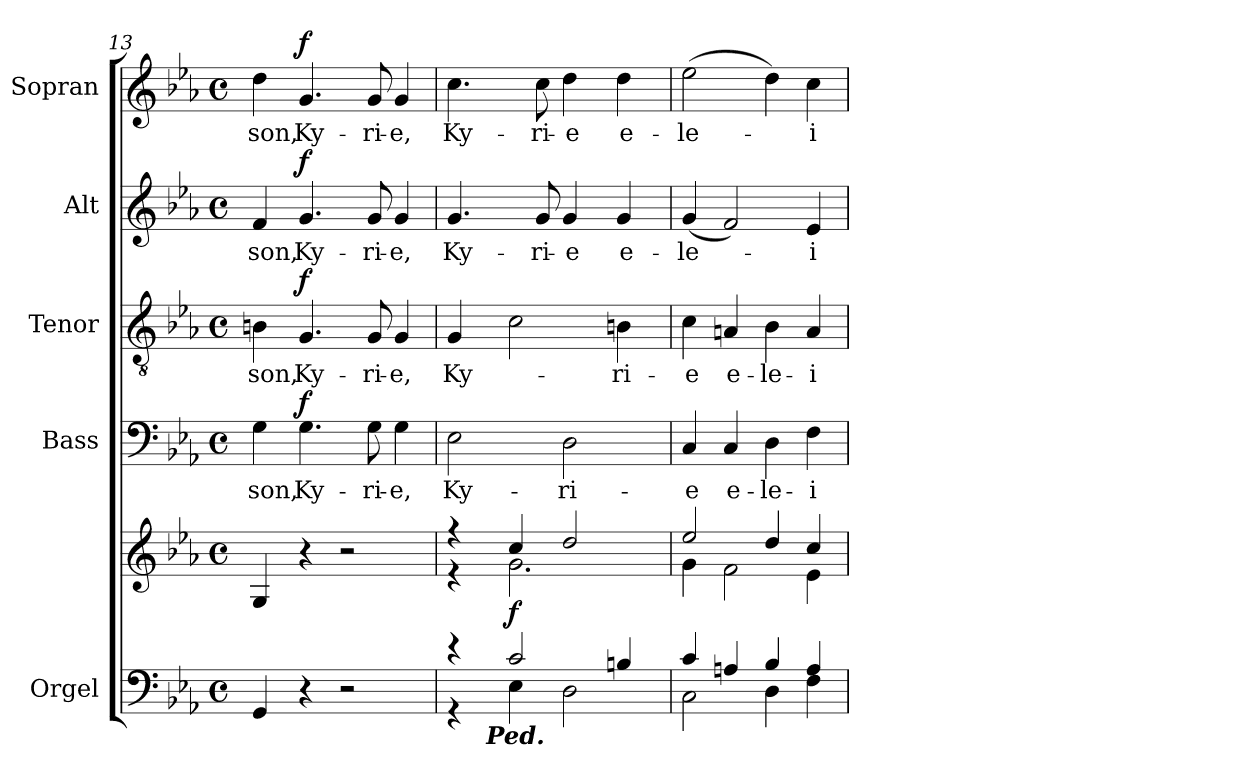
**kern	**kern	**dynam	**kern	**text	**dynam	**kern	**text	**dynam	**kern	**text	**dynam	**kern	**text	**dynam
*part5	*part5	*part5	*part4	*part4	*part4	*part3	*part3	*part3	*part2	*part2	*part2	*part1	*part1	*part1
*staff6	*staff5	*staff5/6	*staff4	*staff4	*staff4	*staff3	*staff3	*staff3	*staff2	*staff2	*staff2	*staff1	*staff1	*staff1
*I"Orgel	*	*	*I"Bass	*	*	*I"Tenor	*	*	*I"Alt	*	*	*I"Sopran	*	*
*I'Org.	*	*	*I'B.	*	*	*I'T.	*	*	*I'A.	*	*	*I'S.	*	*
*clefF4	*clefG2	*	*clefF4	*	*	*clefGv2	*	*	*clefG2	*	*	*clefG2	*	*
*k[b-e-a-]	*k[b-e-a-]	*	*k[b-e-a-]	*	*	*k[b-e-a-]	*	*	*k[b-e-a-]	*	*	*k[b-e-a-]	*	*
*E-:	*E-:	*	*E-:	*	*	*E-:	*	*	*E-:	*	*	*E-:	*	*
*M4/4	*M4/4	*	*M4/4	*	*	*M4/4	*	*	*M4/4	*	*	*M4/4	*	*
*met(c)	*met(c)	*	*met(c)	*	*	*met(c)	*	*	*met(c)	*	*	*met(c)	*	*
=13	=13	=13	=13	=13	=13	=13	=13	=13	=13	=13	=13	=13	=13	=13
!	!	!	!	!LO:LY:b	!	!	!LO:LY:b	!	!	!LO:LY:b	!	!	!LO:LY:b	!
4GG/	4G/	.	4G\	-son,	.	4Bn\	-son,	.	4f/	-son,	.	4dd\	-son,	.
!	!	!	!	!LO:LY:b	!LO:DY:a	!	!LO:LY:b	!LO:DY:a	!	!LO:LY:b	!LO:DY:a	!	!LO:LY:b	!LO:DY:a
4r	4r	.	4.G\	Ky-	f	4.G/	Ky-	f	4.g/	Ky-	f	4.g/	Ky-	f
2r	2r	.	.	.	.	.	.	.	.	.	.	.	.	.
!	!	!	!	!LO:LY:b	!	!	!LO:LY:b	!	!	!LO:LY:b	!	!	!LO:LY:b	!
.	.	.	8G\	-ri-	.	8G/	-ri-	.	8g/	-ri-	.	8g/	-ri-	.
!	!	!	!	!LO:LY:b	!	!	!LO:LY:b	!	!	!LO:LY:b	!	!	!LO:LY:b	!
.	.	.	4G\	-e,	.	4G/	-e,	.	4g/	-e,	.	4g/	-e,	.
!!LO:LB:g=z
=14	=14	=14	=14	=14	=14	=14	=14	=14	=14	=14	=14	=14	=14	=14
*^	*^	*	*	*	*	*	*	*	*	*	*	*	*	*
!	!	!	!	!	!	!LO:LY:b	!	!	!LO:LY:b	!	!	!LO:LY:b	!	!	!LO:LY:b	!
*	*^	*	*	*	*	*	*	*	*	*	*	*	*	*	*	*
4r	4r	8ryy	4r	4r	.	2E-\	Ky-	.	4G/	Ky-	.	4.g/	Ky-	.	4.cc\	Ky-	.
.	.	32ryy	.	.	.	.	.	.	.	.	.	.	.	.	.	.	.
!	!	!LO:TX:b:Bi:t=Ped.	!	!	!	!	!	!	!	!	!	!	!	!	!	!	!
.	.	2ryy	.	.	.	.	.	.	.	.	.	.	.	.	.	.	.
!	!	!	!	!	!LO:DY:b	!	!	!	!	!	!	!	!	!	!	!	!
2c/	4E-\	.	4cc/	2.g\	f	.	.	.	2c\	.	.	.	.	.	.	.	.
!	!	!	!	!	!	!	!	!	!	!	!	!	!LO:LY:b	!	!	!LO:LY:b	!
.	.	.	.	.	.	.	.	.	.	.	.	8g/	-ri-	.	8cc\	-ri-	.
!	!	!	!	!	!	!	!LO:LY:b	!	!	!	!	!	!LO:LY:b	!	!	!LO:LY:b	!
.	2D\	.	2dd/	.	.	2D\	-ri-	.	.	.	.	4g/	-e	.	4dd\	-e	.
.	.	4ryy	.	.	.	.	.	.	.	.	.	.	.	.	.	.	.
!	!	!	!	!	!	!	!	!	!	!LO:LY:b	!	!	!LO:LY:b	!	!	!LO:LY:b	!
4Bn/	.	.	.	.	.	.	.	.	4Bn\	-ri-	.	4g/	e-	.	4dd\	e-	.
.	.	16.ryy	.	.	.	.	.	.	.	.	.	.	.	.	.	.	.
=15	=15	=15	=15	=15	=15	=15	=15	=15	=15	=15	=15	=15	=15	=15	=15	=15	=15
!	!	!	!	!	!	!	!LO:LY:b	!	!	!LO:LY:b	!	!	!LO:LY:b	!	!	!LO:LY:b	!
*	*v	*v	*	*	*	*	*	*	*	*	*	*	*	*	*	*	*
4c/	2C\	2ee-/	4g\	.	4C/	-e	.	4c\	-e	.	(<4g/	-le-	.	(>2ee-\	-le-	.
!	!	!	!	!	!	!LO:LY:b	!	!	!LO:LY:b	!	!	!	!	!	!	!
4An/	.	.	2f\	.	4C/	e-	.	4An/	e-	.	2f/)	.	.	.	.	.
!	!	!	!	!	!	!LO:LY:b	!	!	!LO:LY:b	!	!	!	!	!	!	!
4B-/	4D\	4dd/	.	.	4D\	-le-	.	4B-\	-le-	.	.	.	.	4dd\)	.	.
!	!	!	!	!	!	!LO:LY:b	!	!	!LO:LY:b	!	!	!LO:LY:b	!	!	!LO:LY:b	!
4A/	4F\	4cc/	4e-\	.	4F\	-i-	.	4A/	-i-	.	4e-/	-i-	.	4cc\	-i-	.
*v	*v	*	*	*	*	*	*	*	*	*	*	*	*	*	*	*
*	*v	*v	*	*	*	*	*	*	*	*	*	*	*	*	*
=	=	=	=	=	=	=	=	=	=	=	=	=	=	=
*-	*-	*-	*-	*-	*-	*-	*-	*-	*-	*-	*-	*-	*-	*-
